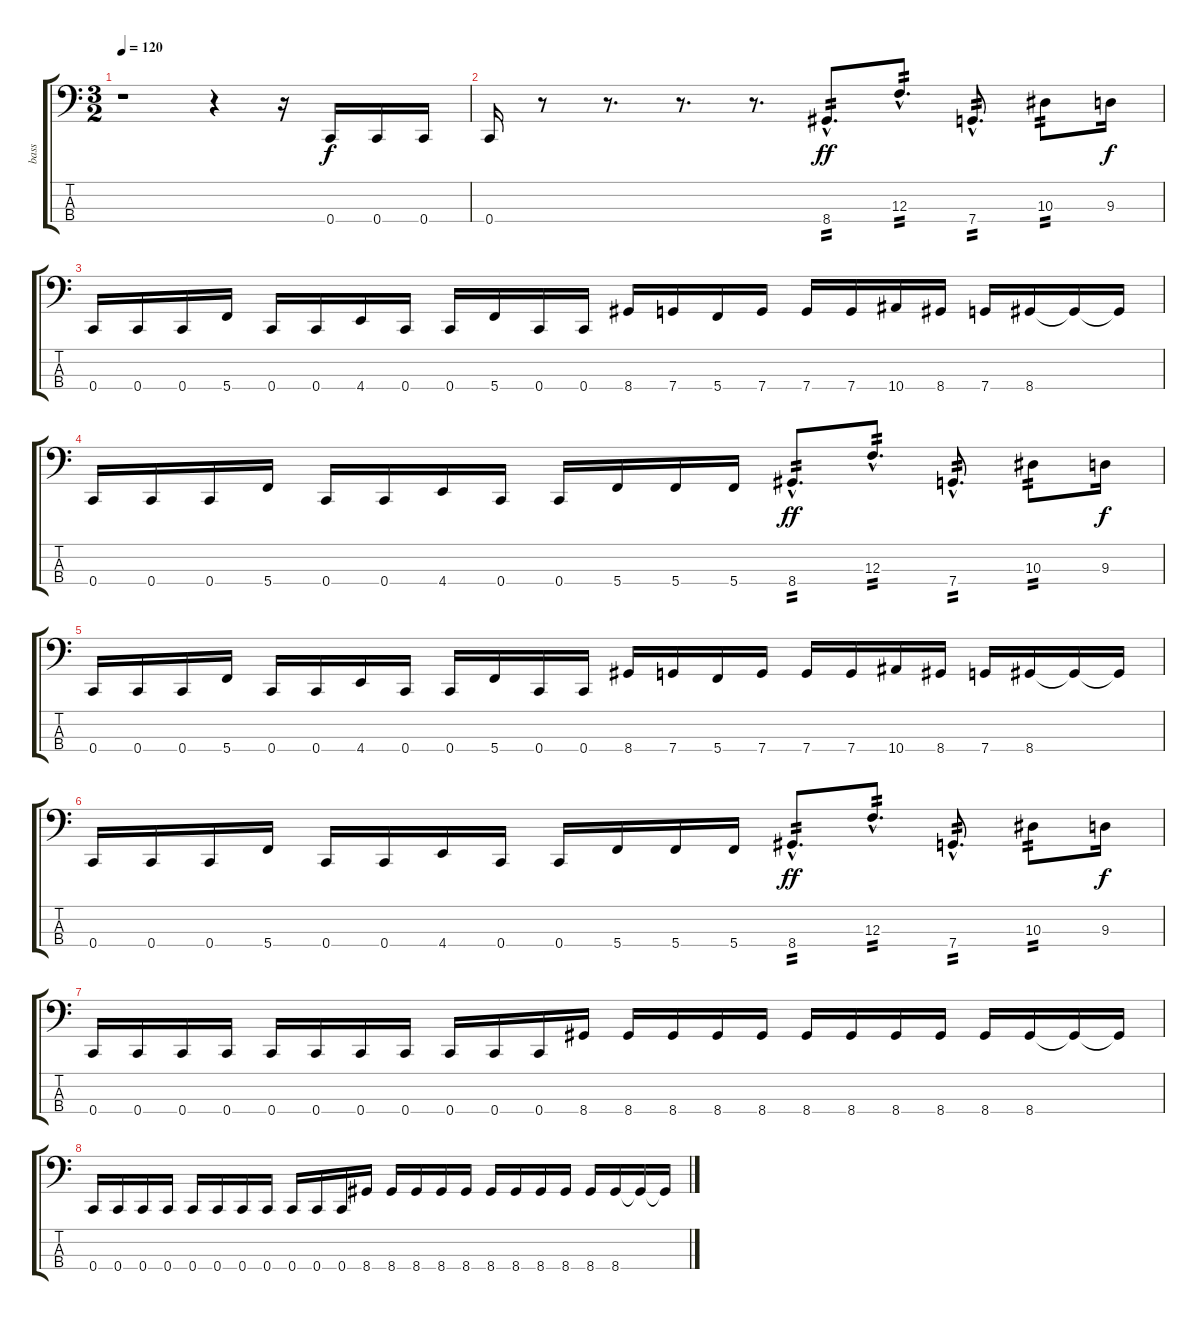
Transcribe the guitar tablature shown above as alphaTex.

\track ("bass" "bass") {instrument electricbasspick}
\staff {score tabs}
\tuning (Eb2 Bb1 F1 C1) {hide}
\ts (3 2)
\tempo 120
\clef f4
\ks c
r.1{dy f instrument electricbasspick} r.4 r.16 0.4.16 0.4.16 0.4.16 |
0.4.16 r.8 r.8{d} r.8{d} r.8{d} 8.4{hac}.8{d tp 2 dy ff} 12.3{hac}.8{d tp 2} 7.4{hac}.8{d tp 2} 10.3.8{tp 2} 9.3.16{dy f} |
0.4.16 0.4.16 0.4.16 5.4.16 0.4.16 0.4.16 4.4.16 0.4.16 0.4.16 5.4.16 0.4.16 0.4.16 8.4.16 7.4.16 5.4.16 7.4.16 7.4.16 7.4.16 10.4.16 8.4.16 7.4.16 8.4.16 8.4{t}.16 8.4{t}.16 |
0.4.16 0.4.16 0.4.16 5.4.16 0.4.16 0.4.16 4.4.16 0.4.16 0.4.16 5.4.16 5.4.16 5.4.16 8.4{hac}.8{d tp 2 dy ff} 12.3{hac}.8{d tp 2} 7.4{hac}.8{d tp 2} 10.3.8{tp 2} 9.3.16{dy f} |
0.4.16 0.4.16 0.4.16 5.4.16 0.4.16 0.4.16 4.4.16 0.4.16 0.4.16 5.4.16 0.4.16 0.4.16 8.4.16 7.4.16 5.4.16 7.4.16 7.4.16 7.4.16 10.4.16 8.4.16 7.4.16 8.4.16 8.4{t}.16 8.4{t}.16 |
0.4.16 0.4.16 0.4.16 5.4.16 0.4.16 0.4.16 4.4.16 0.4.16 0.4.16 5.4.16 5.4.16 5.4.16 8.4{hac}.8{d tp 2 dy ff} 12.3{hac}.8{d tp 2} 7.4{hac}.8{d tp 2} 10.3.8{tp 2} 9.3.16{dy f} |
0.4.16 0.4.16 0.4.16 0.4.16 0.4.16 0.4.16 0.4.16 0.4.16 0.4.16 0.4.16 0.4.16 8.4.16 8.4.16 8.4.16 8.4.16 8.4.16 8.4.16 8.4.16 8.4.16 8.4.16 8.4.16 8.4.16 8.4{t}.16 8.4{t}.16 |
0.4.16 0.4.16 0.4.16 0.4.16 0.4.16 0.4.16 0.4.16 0.4.16 0.4.16 0.4.16 0.4.16 8.4.16 8.4.16 8.4.16 8.4.16 8.4.16 8.4.16 8.4.16 8.4.16 8.4.16 8.4.16 8.4.16 8.4{t}.16 8.4{t}.16
